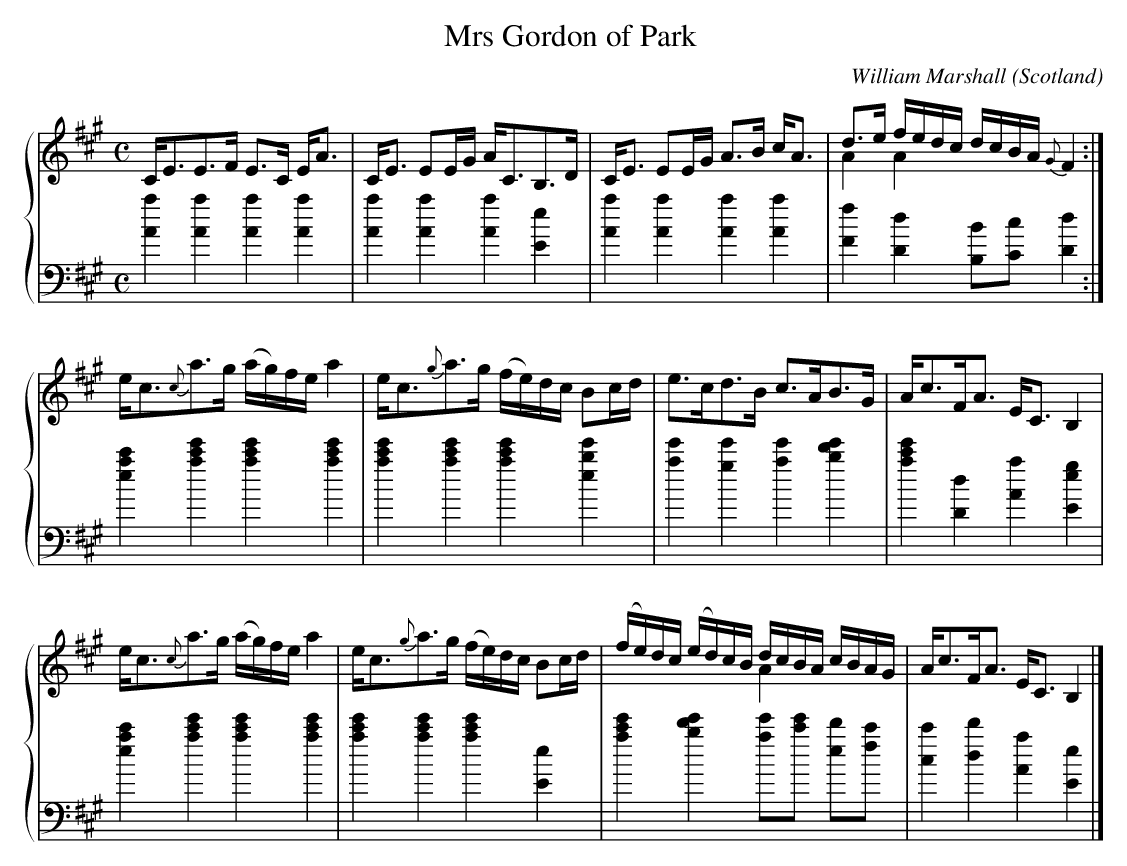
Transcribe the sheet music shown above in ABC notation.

X:1
T:Mrs Gordon of Park
C:William Marshall
L:1/8
M:C
O:Scotland
K:A
%%staves {1 2}
V:1
C<EE>F    E>C      E<A | C<E EE/G/    A<CB,>D | \
C<E EE/G/ A>B      c<A | d>e f/e/d/c/ d/c/B/A/ {G}F2 & A2A2x4 :|
e<c{c}a>g (a/g/)f/e/ a2  | e<c{g}a>g    (f/e/)d/c/ Bc/d/ | \
e>cd>B    c>AB>G         | A<cF<A       E<C B,2 |
e<c{c}a>g (a/g/)f/e/ a2  | e<c{g}a>g    (f/e/)d/c/ Bc/d/ | \
(f/e/)d/c/ (e/d/)c/B/ d/c/B/A/ c/B/A/G/ & x4A2x2 | A<cF<A E<C B,2 |]
V:2 clef=bass
L:1/4
[Aa][Aa][Aa][Aa] | [Aa][Aa][Aa][Ee] | [Aa][Aa][Aa][Aa] | [Ff][Dd][B,B]/[Cc]/[Dd] :| \
[ac'e][ac'e'][ac'e'][ac'e'] | [ac'e'][ac'e'][ac'e'][ebe'] | \
[ae'][ge'][ae'][bd'e'] | [ac'e'][Dd][Aa][Eeg] | \
[ac'e][ac'e'][ac'e'][ac'e'] | [ac'e'][ac'e'][ac'e'][Ee] | \
[ac'e'][bd'e'][ae']/[c'e']/ [ed']/[fc']/ | [cc'][dd'][Aa][Ee] |]
